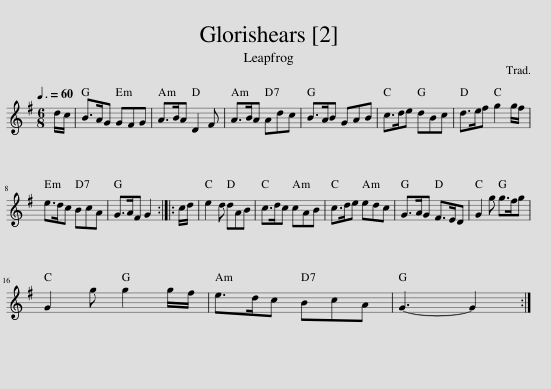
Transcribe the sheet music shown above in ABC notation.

X:1
L:1/8
Q:3/8=60
M:6/8
I:linebreak $
K:G
V:1 treble
V:1
 d/c/ | B>AG GFG | A>BA D2 F | A>BA Adc | B>AB GAB | %5
 c>de dBc | d>ef g2 g/f/ |$ e>dc BcA | G>AF G2 :: c/d/ | %10
 e2 d dAB | c>dc cAB | c>de edc | G>AG F>ED | G2 g g>fg |$ %15
 G2 g g2 g/f/ | e>dc BcA | G3- G2 :| %18
